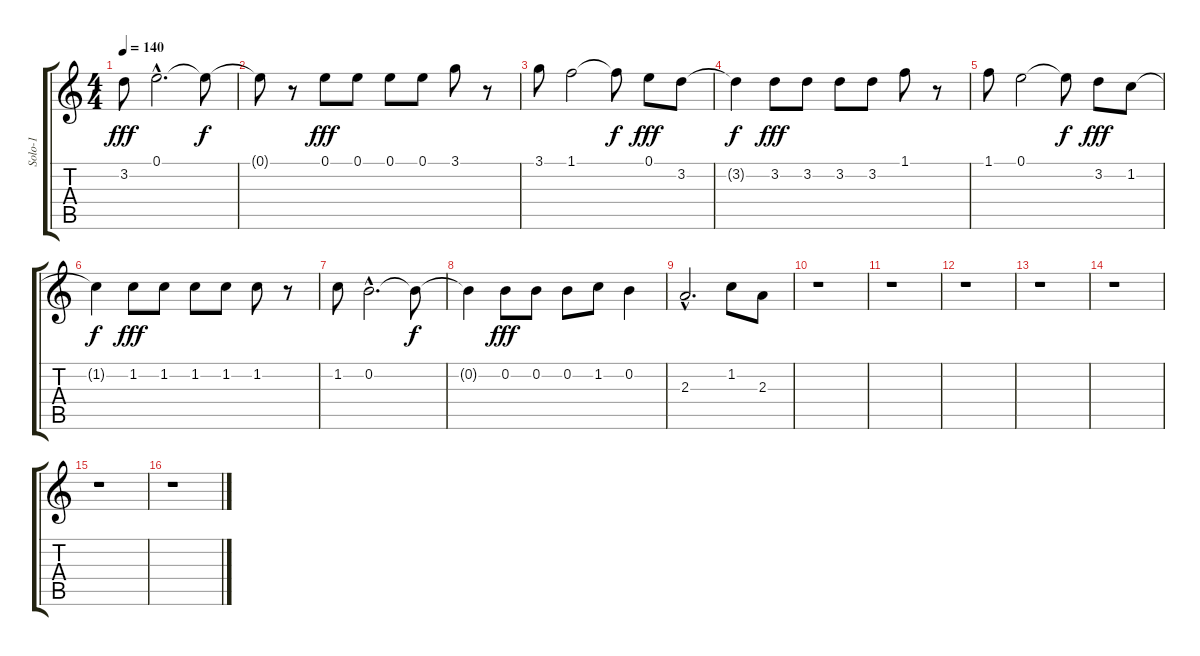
\track ("Solo-1" "Solo-1") {instrument distortionguitar}
\staff {score tabs}
\tuning (E4 B3 G3 D3 A2 E2) {hide}
\ts (4 4)
\tempo 140
\clef g2
\ks c
3.2.8{dy fff} 0.1{hac}.2{d} 0.1{t}.8{dy f} |
0.1{t}.8 r.8 0.1.8{dy fff} 0.1.8 0.1.8 0.1.8 3.1.8 r.8 |
3.1.8 1.1.2 1.1{t}.8{dy f} 0.1.8{dy fff} 3.2.8 |
3.2{t}.4{dy f} 3.2.8{dy fff} 3.2.8 3.2.8 3.2.8 1.1.8 r.8 |
1.1.8 0.1.2 0.1{t}.8{dy f} 3.2.8{dy fff} 1.2.8 |
1.2{t}.4{dy f} 1.2.8{dy fff} 1.2.8 1.2.8 1.2.8 1.2.8 r.8 |
1.2.8 0.2{hac}.2{d} 0.2{t}.8{dy f} |
0.2{t}.4 0.2.8{dy fff} 0.2.8 0.2.8 1.2.8 0.2.4 |
2.3{hac}.2{d} 1.2.8 2.3.8 |
r.1 |
r.1 |
r.1 |
r.1 |
r.1 |
r.1 |
r.1
